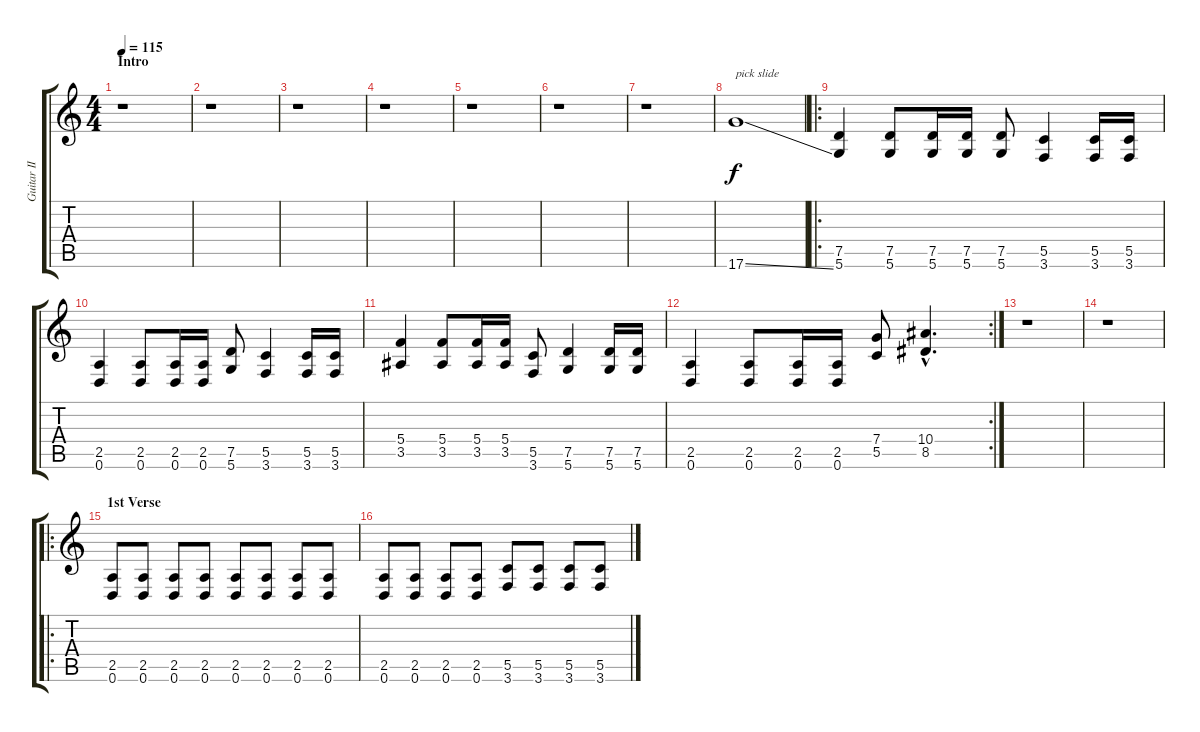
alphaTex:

\track ("Guitar II" "Guitar II") {instrument distortionguitar}
\staff {score tabs}
\tuning (D4 A3 F3 C3 G2 D2) {hide}
\ts (4 4)
\section ("" "Intro")
\tempo 115
\clef g2
\ks c
r.1{dy f instrument distortionguitar} |
r.1 |
r.1 |
r.1 |
r.1 |
r.1 |
r.1 |
17.6{ss}.1{txt "pick slide"} |
\ro
(7.5 5.6).4 (7.5 5.6).8 (7.5 5.6).16 (7.5 5.6).16 (7.5 5.6).8 (5.5 3.6).4 (5.5 3.6).16 (5.5 3.6).16 |
(2.5 0.6).4 (2.5 0.6).8 (2.5 0.6).16 (2.5 0.6).16 (7.5 5.6).8 (5.5 3.6).4 (5.5 3.6).16 (5.5 3.6).16 |
(5.4 3.5).4 (5.4 3.5).8 (5.4 3.5).16 (5.4 3.5).16 (5.5 3.6).8 (7.5 5.6).4 (7.5 5.6).16 (7.5 5.6).16 |
\rc 2
(2.5 0.6).4 (2.5 0.6).8 (2.5 0.6).16 (2.5 0.6).16 (7.4 5.5).8 (10.4{hac} 8.5{hac}).4{d} |
r.1 |
r.1 |
\ro
\section ("" "1st Verse")
(2.5 0.6).8 (2.5 0.6).8 (2.5 0.6).8 (2.5 0.6).8 (2.5 0.6).8 (2.5 0.6).8 (2.5 0.6).8 (2.5 0.6).8 |
(2.5 0.6).8 (2.5 0.6).8 (2.5 0.6).8 (2.5 0.6).8 (5.5 3.6).8 (5.5 3.6).8 (5.5 3.6).8 (5.5 3.6).8
